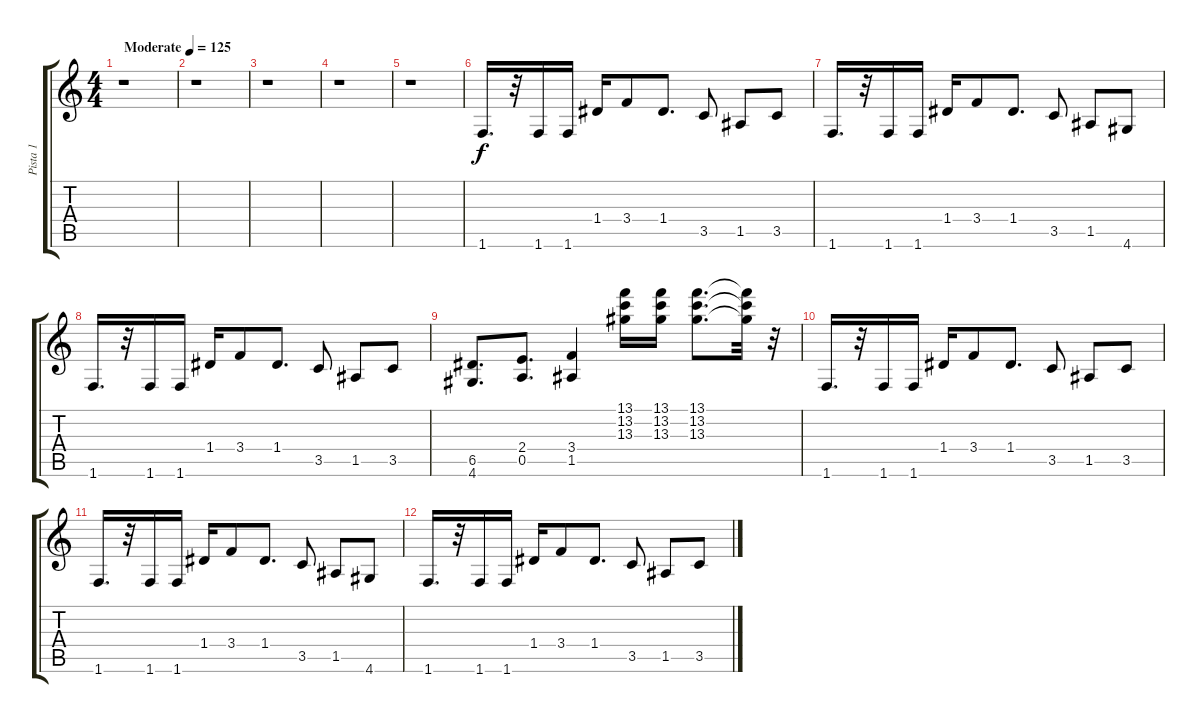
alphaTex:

\track ("Pista 1" "Pista 1") {instrument overdrivenguitar}
\staff {score tabs}
\tuning (E4 B3 G3 D3 A2 E2) {hide}
\ts (4 4)
\tempo (125 "Moderate")
\clef g2
\ks c
r.1{dy f instrument overdrivenguitar} |
r.1 |
r.1 |
r.1 |
r.1 |
1.6.16{d} r.32 1.6.16 1.6.16 1.4.16 3.4.8 1.4.8{d} 3.5.8 1.5.8 3.5.8 |
1.6.16{d} r.32 1.6.16 1.6.16 1.4.16 3.4.8 1.4.8{d} 3.5.8 1.5.8 4.6.8 |
1.6.16{d} r.32 1.6.16 1.6.16 1.4.16 3.4.8 1.4.8{d} 3.5.8 1.5.8 3.5.8 |
(6.5 4.6).8{d} (2.4 0.5).8{d} (3.4 1.5).4 (13.1 13.2 13.3).16 (13.1 13.2 13.3).16 (13.1 13.2 13.3).8{d} (13.1{t} 13.2{t} 13.3{t}).32 r.32 |
1.6.16{d} r.32 1.6.16 1.6.16 1.4.16 3.4.8 1.4.8{d} 3.5.8 1.5.8 3.5.8 |
1.6.16{d} r.32 1.6.16 1.6.16 1.4.16 3.4.8 1.4.8{d} 3.5.8 1.5.8 4.6.8 |
1.6.16{d} r.32 1.6.16 1.6.16 1.4.16 3.4.8 1.4.8{d} 3.5.8 1.5.8 3.5.8
